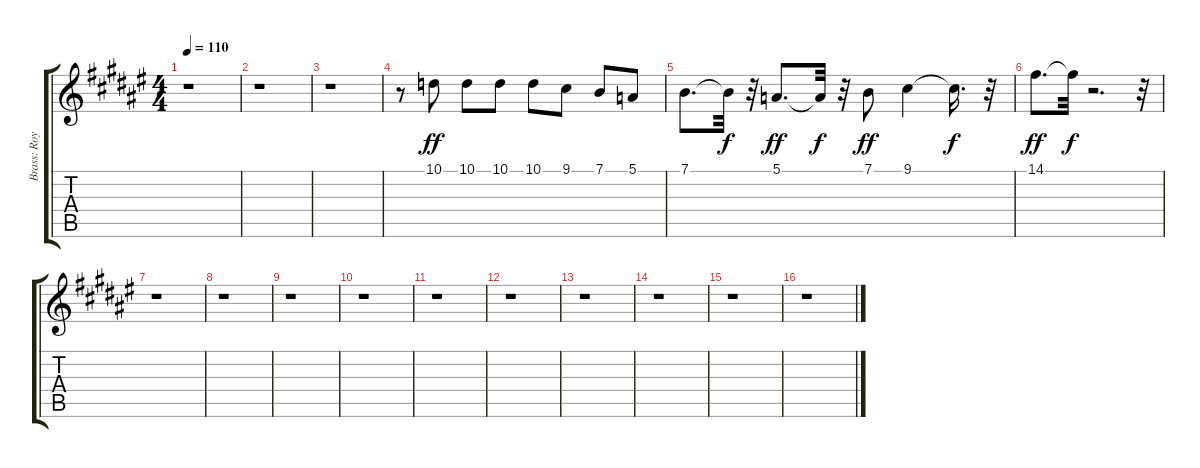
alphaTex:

\track ("Brass: Roy Bittan" "Brass: Roy") {instrument brasssection}
\staff {score tabs}
\tuning (E4 B3 G3 D3 A2 E2) {hide}
\ts (4 4)
\tempo 110
\clef g2
\ks f#
r.1{dy ff} |
r.1 |
r.1 |
r.8 10.1.8 10.1.8 10.1.8 10.1.8 9.1.8 7.1.8 5.1.8 |
7.1.8{d} 7.1{t}.32{dy f} r.32 5.1.8{d dy ff} 5.1{t}.32{dy f} r.32 7.1.8{dy ff} 9.1.4 9.1{t}.16{d dy f} r.32 |
14.1.8{d dy ff} 14.1{t}.32{dy f} r.2{d} r.32 |
r.1 |
r.1 |
r.1 |
r.1 |
r.1 |
r.1 |
r.1 |
r.1 |
r.1 |
r.1
